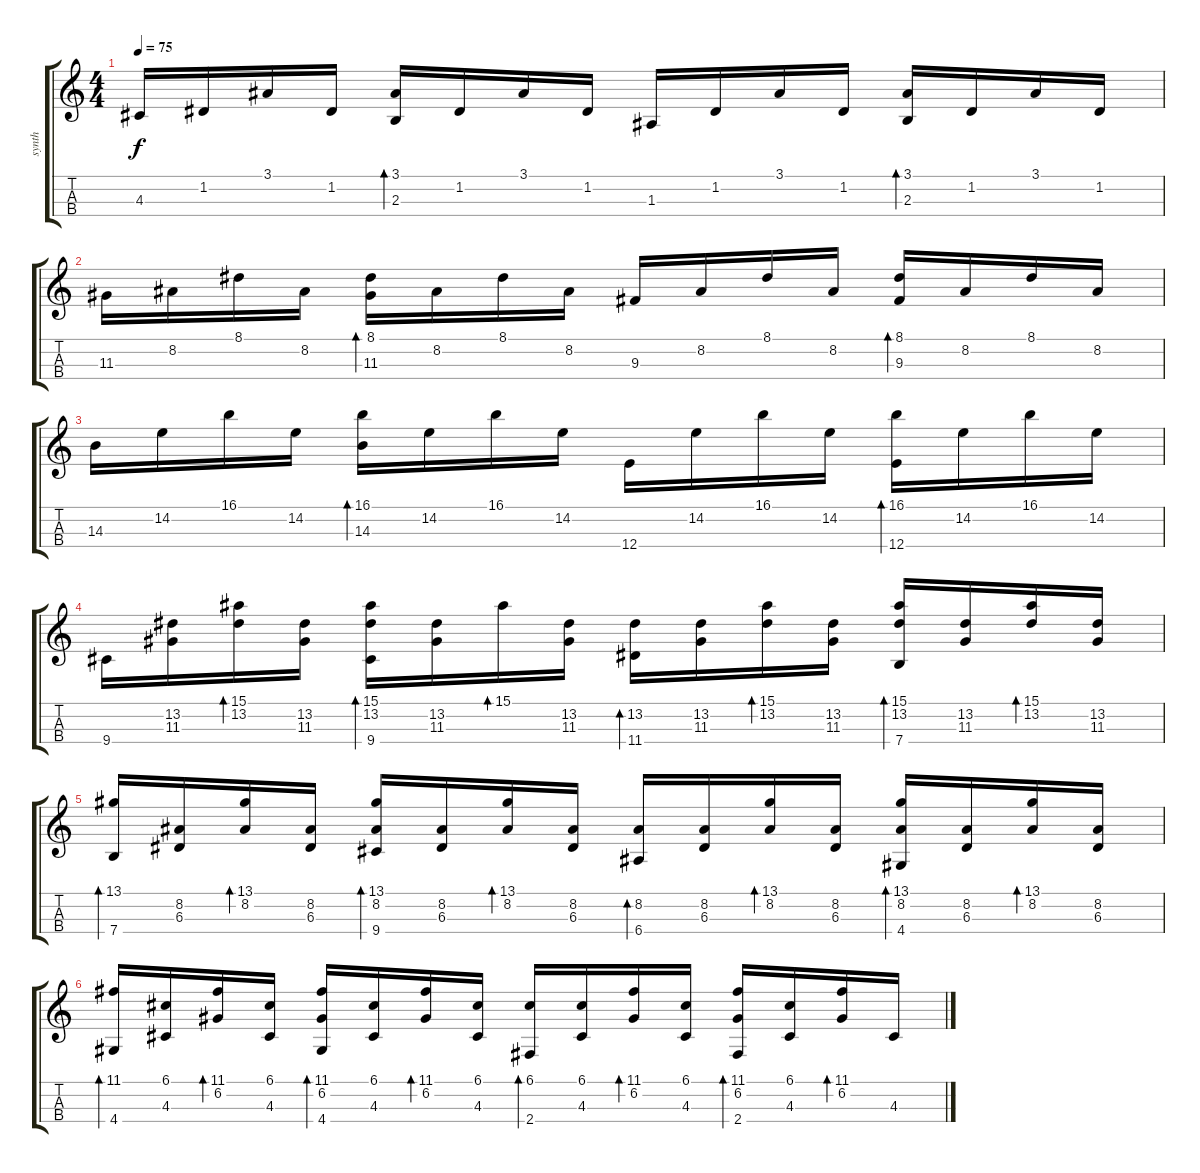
\track ("synth" "synth") {instrument harpsichord}
\staff {score tabs}
\tuning (G4 D4 A3 E3) {hide}
\ts (4 4)
\tempo 75
\clef g2
\ks c
4.3.16{dy f} 1.2.16 3.1.16 1.2.16 (3.1 2.3).16{bd 480} 1.2.16 3.1.16 1.2.16 1.3.16 1.2.16 3.1.16 1.2.16 (3.1 2.3).16{bd 480} 1.2.16 3.1.16 1.2.16 |
11.3.16 8.2.16 8.1.16 8.2.16 (8.1 11.3).16{bd 480} 8.2.16 8.1.16 8.2.16 9.3.16 8.2.16 8.1.16 8.2.16 (8.1 9.3).16{bd 480} 8.2.16 8.1.16 8.2.16 |
14.3.16 14.2.16 16.1.16 14.2.16 (16.1 14.3).16{bd 480} 14.2.16 16.1.16 14.2.16 12.4.16 14.2.16 16.1.16 14.2.16 (16.1 12.4).16{bd 480} 14.2.16 16.1.16 14.2.16 |
9.4.16 (13.2 11.3).16 (15.1 13.2).16{bd 480} (13.2 11.3).16 (15.1 13.2 9.4).16{bd 480} (13.2 11.3).16 15.1.16{bd 480} (13.2 11.3).16 (13.2 11.4).16{bd 480} (13.2 11.3).16 (15.1 13.2).16{bd 480} (13.2 11.3).16 (15.1 13.2 7.4).16{bd 480} (13.2 11.3).16 (15.1 13.2).16{bd 480} (13.2 11.3).16 |
(13.1 7.4).16{bd 480} (8.2 6.3).16 (13.1 8.2).16{bd 480} (8.2 6.3).16 (13.1 8.2 9.4).16{bd 480} (8.2 6.3).16 (13.1 8.2).16{bd 480} (8.2 6.3).16 (8.2 6.4).16{bd 480} (8.2 6.3).16 (13.1 8.2).16{bd 480} (8.2 6.3).16 (13.1 8.2 4.4).16{bd 480} (8.2 6.3).16 (13.1 8.2).16{bd 480} (8.2 6.3).16 |
(11.1 4.4).16{bd 480} (6.1 4.3).16 (11.1 6.2).16{bd 480} (6.1 4.3).16 (11.1 6.2 4.4).16{bd 480} (6.1 4.3).16 (11.1 6.2).16{bd 480} (6.1 4.3).16 (6.1 2.4).16{bd 480} (6.1 4.3).16 (11.1 6.2).16{bd 480} (6.1 4.3).16 (11.1 6.2 2.4).16{bd 480} (6.1 4.3).16 (11.1 6.2).16{bd 480} 4.3.16
